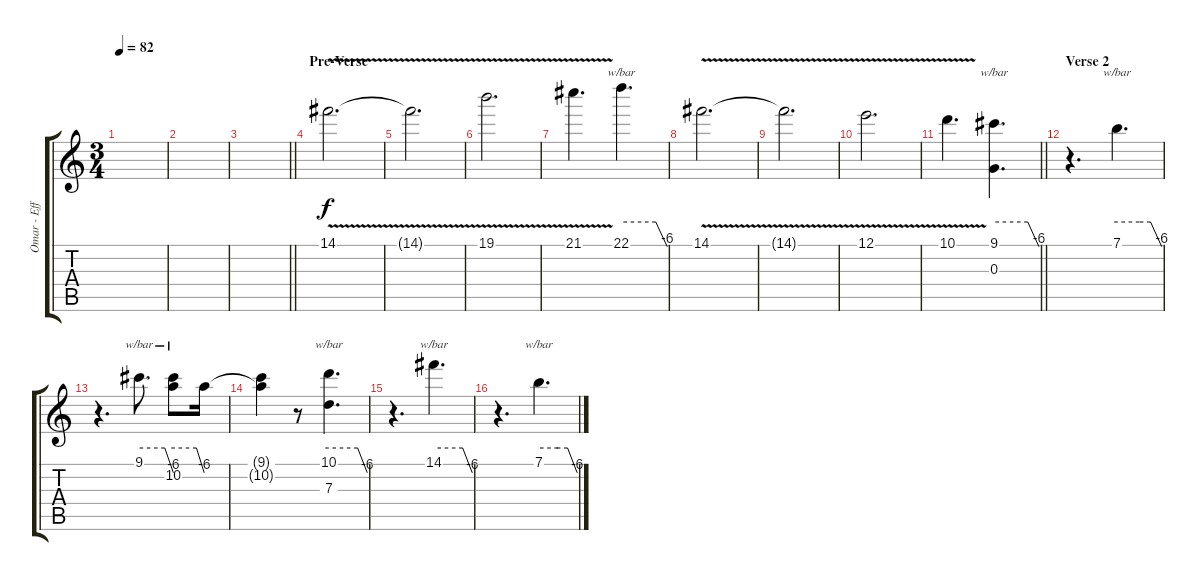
\track ("Omar - Effects and Backup" "Omar - Eff") {instrument distortionguitar}
\staff {score tabs}
\tuning (E4 B3 G3 D3 A2 E2) {hide}
\ts (3 4)
\tempo 82
\clef g2
\ks c
|
|
\barLineRight lightlight
|
\section ("" "Pre-Verse")
14.1{v}.2{d} |
14.1{t}.2{d} |
19.1{v}.2{d} |
21.1{v}.4{d} 22.1.4{d tbe (custom default 0 0 45 0 60 -24)} |
14.1{v}.2{d} |
14.1{t}.2{d} |
12.1{v}.2{d} |
\barLineRight lightlight
10.1{v}.4{d} (9.1 0.3).4{d tbe (custom default 0 0 45 0 60 -24)} |
\section ("" "Verse 2")
r.4{d} 7.1.4{d tbe (custom default 0 0 30 0 45 0 60 -24)} |
r.4{d} 9.1.8{d tbe (custom default 0 0 45 0 60 -24)} (9.1{t} 10.2).8{tbe (custom default 0 0 45 0 60 -24)} 10.2{t}.16 |
(9.1{t} 10.2{t}).4 r.8 (10.1 7.3).4{d tbe (custom default 0 0 45 0 60 -24)} |
r.4{d} 14.1.4{d tbe (custom default 0 0 45 0 60 -24)} |
r.4{d} 7.1.4{d tbe (custom default 0 0 30 0 45 0 60 -24)}
